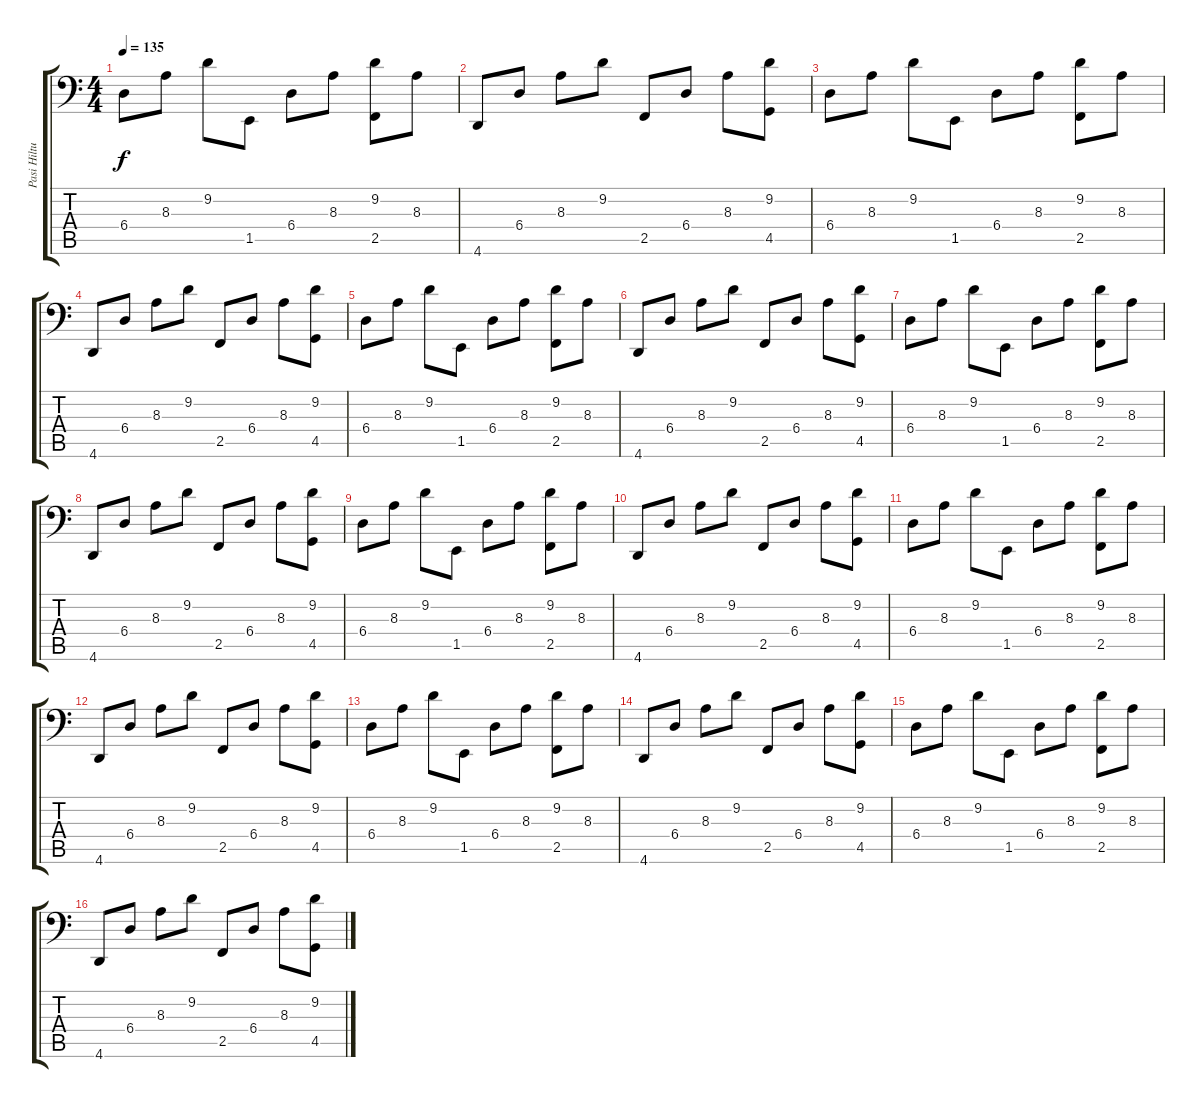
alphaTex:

\track ("Pasi Hiltula" "Pasi Hiltu") {instrument electricgrandpiano}
\staff {score tabs}
\tuning (Bb3 F3 Db3 Ab2 Eb2 Bb1) {hide}
\ts (4 4)
\tempo 135
\clef f4
\ks c
6.4.8{dy f} 8.3.8 9.2.8 1.5.8 6.4.8 8.3.8 (9.2 2.5).8 8.3.8 |
4.6.8 6.4.8 8.3.8 9.2.8 2.5.8 6.4.8 8.3.8 (9.2 4.5).8 |
6.4.8 8.3.8 9.2.8 1.5.8 6.4.8 8.3.8 (9.2 2.5).8 8.3.8 |
4.6.8 6.4.8 8.3.8 9.2.8 2.5.8 6.4.8 8.3.8 (9.2 4.5).8 |
6.4.8 8.3.8 9.2.8 1.5.8 6.4.8 8.3.8 (9.2 2.5).8 8.3.8 |
4.6.8 6.4.8 8.3.8 9.2.8 2.5.8 6.4.8 8.3.8 (9.2 4.5).8 |
6.4.8 8.3.8 9.2.8 1.5.8 6.4.8 8.3.8 (9.2 2.5).8 8.3.8 |
4.6.8 6.4.8 8.3.8 9.2.8 2.5.8 6.4.8 8.3.8 (9.2 4.5).8 |
6.4.8 8.3.8 9.2.8 1.5.8 6.4.8 8.3.8 (9.2 2.5).8 8.3.8 |
4.6.8 6.4.8 8.3.8 9.2.8 2.5.8 6.4.8 8.3.8 (9.2 4.5).8 |
6.4.8 8.3.8 9.2.8 1.5.8 6.4.8 8.3.8 (9.2 2.5).8 8.3.8 |
4.6.8 6.4.8 8.3.8 9.2.8 2.5.8 6.4.8 8.3.8 (9.2 4.5).8 |
6.4.8 8.3.8 9.2.8 1.5.8 6.4.8 8.3.8 (9.2 2.5).8 8.3.8 |
4.6.8 6.4.8 8.3.8 9.2.8 2.5.8 6.4.8 8.3.8 (9.2 4.5).8 |
6.4.8 8.3.8 9.2.8 1.5.8 6.4.8 8.3.8 (9.2 2.5).8 8.3.8 |
4.6.8 6.4.8 8.3.8 9.2.8 2.5.8 6.4.8 8.3.8 (9.2 4.5).8
